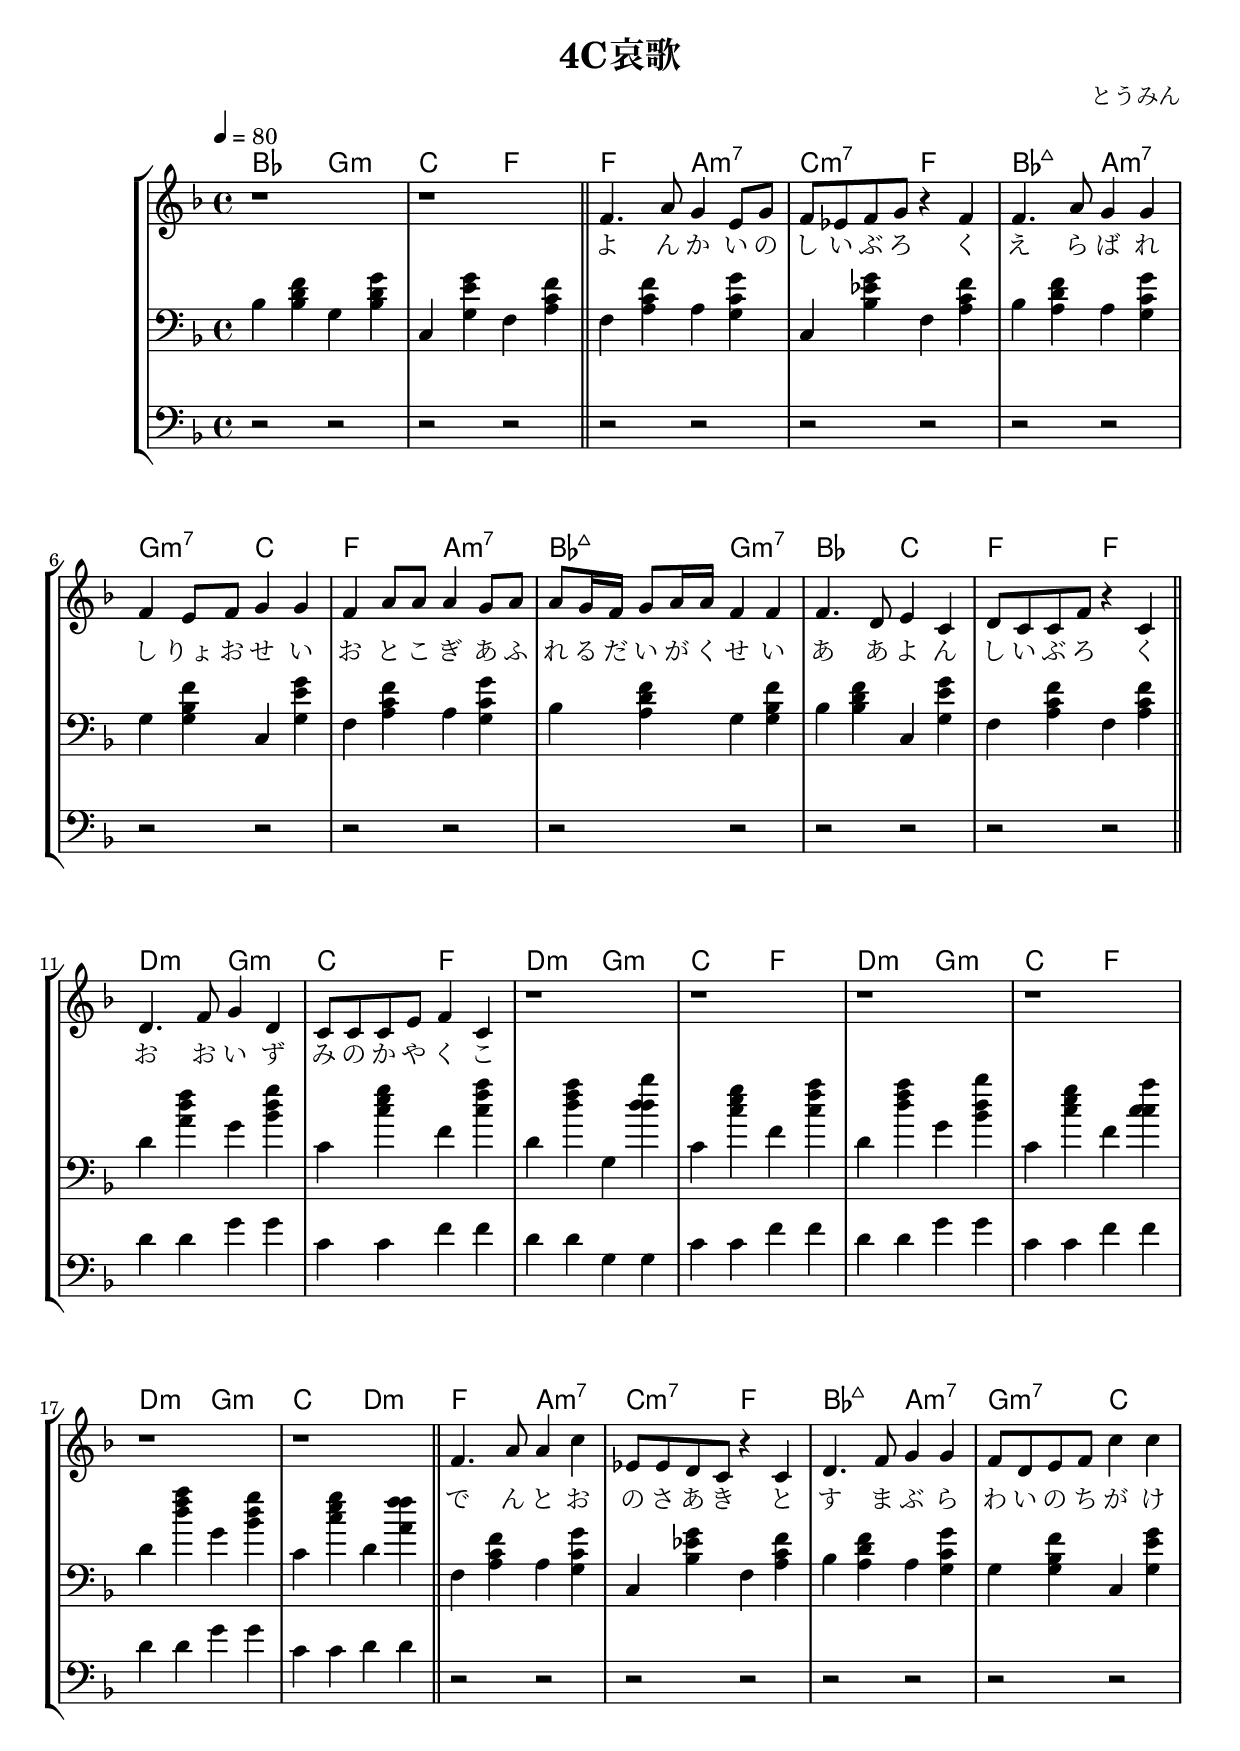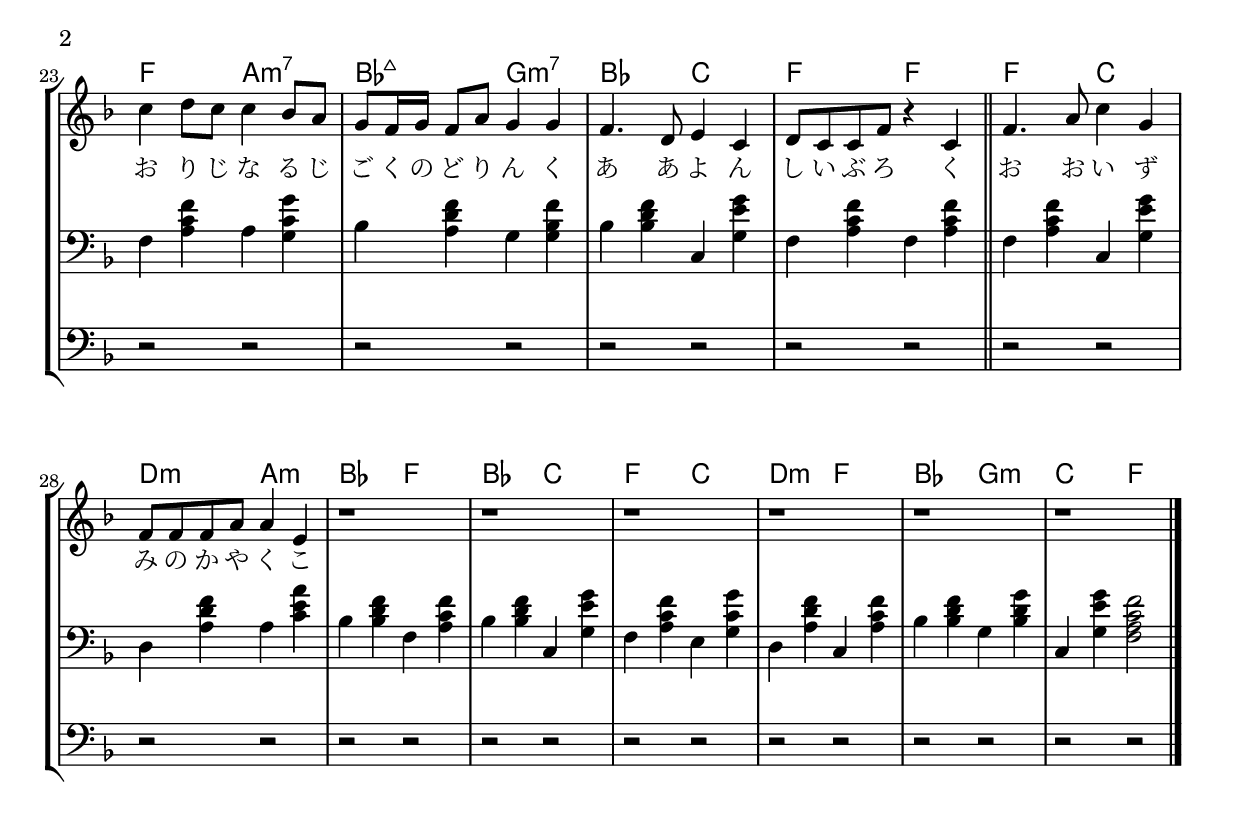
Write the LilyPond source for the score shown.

\version "2.12.1"

\header {
	title = \markup {4C哀歌}
	composer = \markup \center-column {とうみん}
}

harmony = \chordmode {
	bes2 g:m c f 

	f a:min7 c:min7 f bes:maj7 a:min7 g:min7 c f a:min7 bes:maj7 g:min7 bes c f f 

	d:m g:m c f d:m g:m c f d:m g:m c f d:m g:m c d:m 

	f a:min7 c:min7 f bes:maj7 a:min7 g:min7 c f a:min7 bes:maj7 g:min7 bes c f f 

	f c d:m a:m bes f bes c f c d:m f bes g:m c f 
}

melody = {
	\key f \major
	\tempo 4 = 80
	r1 | r1   
	\set Staff.midiInstrument = #"mmi0.45"
	 f'4.  a'8  g'4  e'8  g'8 
	f'8  es'8  f'8  g'8  r4  f'4 
	f'4.  a'8  g'4  g'4 
	f'4  e'8  f'8  g'4  g'4 
	f'4  a'8  a'8  a'4  g'8  a'8 
	a'8  g'16  f'16  g'8  a'16  a'16  f'4  f'4 
	f'4.  d'8  e'4  c'4 
	d'8  c'8  c'8  f'8  r4  c'4
	\set Staff.midiInstrument = #"mmi0.42"
	 d'4.  f'8  g'4  d'4 
	c'8  c'8  c'8  e'8  f'4  c'4
	r1 r1 r1 r1 r1 r1 	\set Staff.midiInstrument = #"mmi0.45"
	 f'4.  a'8  a'4  c''4 
	es'8  es'8  d'8  c'8  r4  c'4 
	d'4.  f'8  g'4  g'4 
	f'8  d'8  e'8  f'8  c''4  c''4 
	c''4  d''8  c''8  c''4  bes'8  a'8 
	g'8  f'16  g'16  f'8  a'8  g'4  g'4 
	f'4.  d'8  e'4  c'4 
	d'8  c'8  c'8  f'8  r4  c'4
	\set Staff.midiInstrument = #"mmi0.42"
	 f'4.  a'8  c''4  g'4 
	f'8  f'8  f'8  a'8  a'4  e'4
	r1 r1 r1 r1 r1 r1 	\bar "|."
}

words = \lyricmode {
	
	よ  ん  か  い  の  し  い  ぶ  ろ  く  え  ら  ば  れ  し  りょ  お  せ  い  お  と  こ  ぎ  あ  ふ  れ  る  だ  い  が  く  せ  い  あ  あ  よ  ん  し  い  ぶ  ろ  く  
	お  お  い  ず  み  の  か  や  く  こ  
	で  ん  と  お  の  さ  あ  き  と  す  ま  ぶ  ら  わ  い  の  ち  が  け  お  り  じ  な  る  じ  ご  く  の  ど  り  ん  く  あ  あ  よ  ん  し  い  ぶ  ろ  く  
	お  お  い  ず  み  の  か  や  く  こ  
}

tempochange = {
	\tempo 4 = 80
	r1 | r1 \bar "||"
	\tempo 4 = 80
	r1 | r1 | r1 | r1 | r1 | r1 | r1 | r1 \bar "||"
	\tempo 4 = 80
	r1 | r1 | r1 | r1 | r1 | r1 | r1 | r1 \bar "||"
	\tempo 4 = 80
	r1 | r1 | r1 | r1 | r1 | r1 | r1 | r1 \bar "||"
	\tempo 4 = 80
	r1 | r1 | r1 | r1 | r1 | r1 | r1 | r1 \bar "|."
}

mainacc = {
	\clef bass
	\set Staff.midiInstrument = #"String Ensemble 1"
	\key f \major
	\tempo 4 = 80
	bes4 <bes d' f'>4
	g4 <bes d' g'>4
	c4 <g e' g'>4
	f4 <a c' f'>4
	\bar "||"

	\set Staff.midiInstrument = #"String Ensemble 1"
	f4 <a c' f'>4
	a4 <g c' g'>4
	c4 <bes es' g'>4
	f4 <a c' f'>4
	bes4 <a d' f'>4
	a4 <g c' g'>4
	g4 <g bes f'>4
	c4 <g e' g'>4
	f4 <a c' f'>4
	a4 <g c' g'>4
	bes4 <a d' f'>4
	g4 <g bes f'>4
	bes4 <bes d' f'>4
	c4 <g e' g'>4
	f4 <a c' f'>4
	f4 <a c' f'>4
	\bar "||"

	\set Staff.midiInstrument = #"String Ensemble 1"
	d'4 <a' d'' f''>4
	g'4 <bes' d'' g''>4
	c'4 <c'' e'' g''>4
	f'4 <c'' f'' a''>4
	d'4 <d'' f'' a''>4
	g4 <d'' d'' bes''>4
	c'4 <c'' e'' g''>4
	f'4 <c'' f'' a''>4
	d'4 <d'' f'' a''>4
	g'4 <bes' d'' bes''>4
	c'4 <c'' e'' g''>4
	f'4 <c'' c'' a''>4
	d'4 <d'' f'' a''>4
	g'4 <bes' d'' g''>4
	c'4 <c'' e'' g''>4
	d'4 <a' f'' f''>4
	\bar "||"

	\set Staff.midiInstrument = #"String Ensemble 1"
	f4 <a c' f'>4
	a4 <g c' g'>4
	c4 <bes es' g'>4
	f4 <a c' f'>4
	bes4 <a d' f'>4
	a4 <g c' g'>4
	g4 <g bes f'>4
	c4 <g e' g'>4
	f4 <a c' f'>4
	a4 <g c' g'>4
	bes4 <a d' f'>4
	g4 <g bes f'>4
	bes4 <bes d' f'>4
	c4 <g e' g'>4
	f4 <a c' f'>4
	f4 <a c' f'>4
	\bar "||"

	\set Staff.midiInstrument = #"String Ensemble 1"
	f4 <a c' f'>4
	c4 <g e' g'>4
	d4 <a d' f'>4
	a4 <c' e' a'>4
	bes4 <bes d' f'>4
	f4 <a c' f'>4
	bes4 <bes d' f'>4
	c4 <g e' g'>4
	f4 <a c' f'>4
	e4 <g c' g'>4
	d4 <a d' f'>4
	c4 <a c' f'>4
	bes4 <bes d' f'>4
	g4 <bes d' g'>4
	c4 <g e' g'>4
	<f a c' f'>2
	\bar "|."
}

subacc = {
	\clef bass
	\set Staff.midiInstrument = #"Pizzicato Strings"
	\key f \major
	\tempo 4 = 80
	r2
	r2
	r2
	r2
	\bar "||"

	\set Staff.midiInstrument = #"Pizzicato Strings"
	r2
	r2
	r2
	r2
	r2
	r2
	r2
	r2
	r2
	r2
	r2
	r2
	r2
	r2
	r2
	r2
	\bar "||"

	\set Staff.midiInstrument = #"Pizzicato Strings"
	d'4 d'4
	g'4 g'4
	c'4 c'4
	f'4 f'4
	d'4 d'4
	g4 g4
	c'4 c'4
	f'4 f'4
	d'4 d'4
	g'4 g'4
	c'4 c'4
	f'4 f'4
	d'4 d'4
	g'4 g'4
	c'4 c'4
	d'4 d'4
	\bar "||"

	\set Staff.midiInstrument = #"Pizzicato Strings"
	r2
	r2
	r2
	r2
	r2
	r2
	r2
	r2
	r2
	r2
	r2
	r2
	r2
	r2
	r2
	r2
	\bar "||"

	\set Staff.midiInstrument = #"Pizzicato Strings"
	r2
	r2
	r2
	r2
	r2
	r2
	r2
	r2
	r2
	r2
	r2
	r2
	r2
	r2
	r2
	r2
	\bar "|."
}

percA = {
	\drummode {
	r1 |r1 \bar "||"
	r2. hho4  |r1  |r2. hho4  |r1  |r2. hho4  |r1  |r2. hho4  |r1  \bar "||"
	cymc1  |r1  |r1  |r1  |cymc1  |r1  |r1  |r1  \bar "||"
	r2. hho4  |r1  |r2. hho4  |r1  |r2. hho4  |r1  |r2. hho4  |r1  \bar "||"
	r1 |r1 |r1 |r1 |r1 |r1 |r1 |r1 \bar "|."
	}
}

percB = {
	\drummode {
	r1 |r1 \bar "||"
	r4 hh4 hh2  |hh4 hh4 hh4 hh4  |hh4 hh4 hh4 r16 hh8.  |hh4 hh4 hh4 hh4  |r4 hh4 hh2  |hh4 hh4 hh4 hh4  |hh4 hh4 hh4 r16 hh8.  |r4 hh4. r16 hh8 hh8 hh16  \bar "||"
	r8 hho8 hho8 hho8 hho8 hho8 hho8 hho8  |hho8 hho8 hho8 hho8 hho8 hho8 hho8 hho8  |hho8 hho8 hho8 hho8 hho8 hho8 hho8 hho8  |hho8 hho8 hho8 hho8 hho8 hho4.  |r8 hho8 hho8 hho8 hho8 hho8 hho8 hho8  |hho8 hho8 hho8 hho8 hho8 hho8 hho8 hho8  |hho8 hho8 hho8 hho8 hho8 hho8 hho8 hho8  |hho8 hho8 hho8 hho8 hho8 hho4.  \bar "||"
	r4 hh4 hh2  |hh4 hh4 hh4 hh4  |hh4 hh4 hh4 r16 hh8.  |hh4 hh4 hh4 hh4  |r4 hh4 hh2  |hh4 hh4 hh4 hh4  |hh4 hh4 hh4 r16 hh8.  |r4 hh4. r16 hh8 hh8 hh16  \bar "||"
	r1 |r1 |r1 |r1 |r1 |r1 |r1 |r1 \bar "|."
	}
}

percC = {
	\drummode {
	r1 |r1 \bar "||"
	r16 hhp8 hhp8 hhp8 hhp8 hhp8 hhp8 hhp8 hhp16  |r16 hhp8 hhp8 hhp8 hhp8 hhp8 hhp8 hhp8 hhp16  |r16 hhp8 hhp8 hhp8 hhp8 hhp8 hhp4 hhp16  |r16 hhp8 hhp8 hhp8 hhp8 hhp8 hhp8 hhp8 hhp16  |r16 hhp8 hhp8 hhp8 hhp8 hhp8 hhp8 hhp8 hhp16  |r16 hhp8 hhp8 hhp8 hhp8 hhp8 hhp8 hhp8 hhp16  |r16 hhp8 hhp8 hhp8 hhp8 hhp8 hhp4 hhp16  |r16 hhp8 hhp8 hhp8 hhp8. hhp8 hhp8 hhp8  \bar "||"
	r1  |r1  |r1  |r2. hh4  |r1  |r1  |r1  |r2. hh4  \bar "||"
	r16 hhp8 hhp8 hhp8 hhp8 hhp8 hhp8 hhp8 hhp16  |r16 hhp8 hhp8 hhp8 hhp8 hhp8 hhp8 hhp8 hhp16  |r16 hhp8 hhp8 hhp8 hhp8 hhp8 hhp4 hhp16  |r16 hhp8 hhp8 hhp8 hhp8 hhp8 hhp8 hhp8 hhp16  |r16 hhp8 hhp8 hhp8 hhp8 hhp8 hhp8 hhp8 hhp16  |r16 hhp8 hhp8 hhp8 hhp8 hhp8 hhp8 hhp8 hhp16  |r16 hhp8 hhp8 hhp8 hhp8 hhp8 hhp4 hhp16  |r16 hhp8 hhp8 hhp8 hhp8. hhp8 hhp8 hhp8  \bar "||"
	r1 |r1 |r1 |r1 |r1 |r1 |r1 |r1 \bar "|."
	}
}

percD = {
	\drummode {
	r1 |r1 \bar "||"
	r8 sn4 sn4 sn4 sn8  |r8 sn4 sn4 sn4 sn8  |r8 sn4 sn4 sn4 sn8  |r8 sn4 sn4 sn4 sn8  |r8 sn4 sn4 sn4 sn8  |r8 sn4 sn4 sn4 sn8  |r8 sn4 sn4 sn4 sn8  |r8 sn4 sn8 sn16 sn8 sn8 sn8 sn16  \bar "||"
	r8 sn4 sn4 sn4 sn8  |r8 sn4 sn4 sn4 sn8  |r8 sn4 sn4 sn4 sn8  |r8 sn4 sn4 sn8. sn16 sn16 sn16  |r8 sn4 sn4 sn4 sn8  |r8 sn4 sn4 sn4 sn8  |r8 sn4 sn4 sn4 sn8  |r8 sn4 sn4 sn8. sn16 sn16 sn16  \bar "||"
	r8 sn4 sn4 sn4 sn8  |r8 sn4 sn4 sn4 sn8  |r8 sn4 sn4 sn4 sn8  |r8 sn4 sn4 sn4 sn8  |r8 sn4 sn4 sn4 sn8  |r8 sn4 sn4 sn4 sn8  |r8 sn4 sn4 sn4 sn8  |r8 sn4 sn8 sn16 sn8 sn8 sn8 sn16  \bar "||"
	r1 |r1 |r1 |r1 |r1 |r1 |r1 |r1 \bar "|."
	}
}

percE = {
	\drummode {
	r1 |r1 \bar "||"
	bd4 bd4 bd16 bd8 bd16 bd4  |bd4 bd4 bd16 bd8 bd16 bd4  |bd4 bd4 bd16 bd8 bd16 bd4  |bd4 bd4 bd16 bd8 bd16 bd4  |bd4 bd4 bd16 bd8 bd16 bd4  |bd4 bd4 bd16 bd8 bd16 bd4  |bd4 bd4 bd16 bd8 bd16 bd4  |bd4 bd8. bd8 bd8 bd8 bd8 bd16  \bar "||"
	bd4 bd16 bd8. bd8. bd8 bd8.  |bd4 bd16 bd8. bd16 bd8 bd8 bd8.  |bd4 bd16 bd8. bd8. bd8 bd8.  |bd4 bd16 bd8. bd16 bd8. bd4  |bd4 bd16 bd8. bd8. bd8 bd8.  |bd4 bd16 bd8. bd16 bd8 bd8 bd8.  |bd4 bd16 bd8. bd8. bd8 bd8.  |bd4 bd16 bd8. bd16 bd8. bd4  \bar "||"
	bd4 bd4 bd16 bd8 bd16 bd4  |bd4 bd4 bd16 bd8 bd16 bd4  |bd4 bd4 bd16 bd8 bd16 bd4  |bd4 bd4 bd16 bd8 bd16 bd4  |bd4 bd4 bd16 bd8 bd16 bd4  |bd4 bd4 bd16 bd8 bd16 bd4  |bd4 bd4 bd16 bd8 bd16 bd4  |bd4 bd8. bd8 bd8 bd8 bd8 bd16  \bar "||"
	r1 |r1 |r1 |r1 |r1 |r1 |r1 |r1 \bar "|."
	}
}

percF = {
	\drummode {
	r1 | r1 \bar "||"
	cymc1  |r1 |r1 |r1 |cymc1  |r1 |r1 |cymc1  \bar "||"
	r1 | r1 | r1 | r1 | r1 | r1 | r1 | r1 \bar "||"
	cymc1  |r1 |r1 |r1 |cymc1  |r1 |r1 |cymc1  \bar "||"
	r1 | r1 | r1 | r1 | r1 | r1 | r1 | r1 \bar "|."
	}
}

\score {
	<<
		\new StaffGroup <<
			\new ChordNames {\harmony}
			\new Voice = "melody" {\melody}
			\new Lyrics \lyricsto "melody" \words
			\new Staff = "mainacc" {\mainacc}
			\new Staff = "subacc" {\subacc}
		>>
	>>
	\layout { }
}
